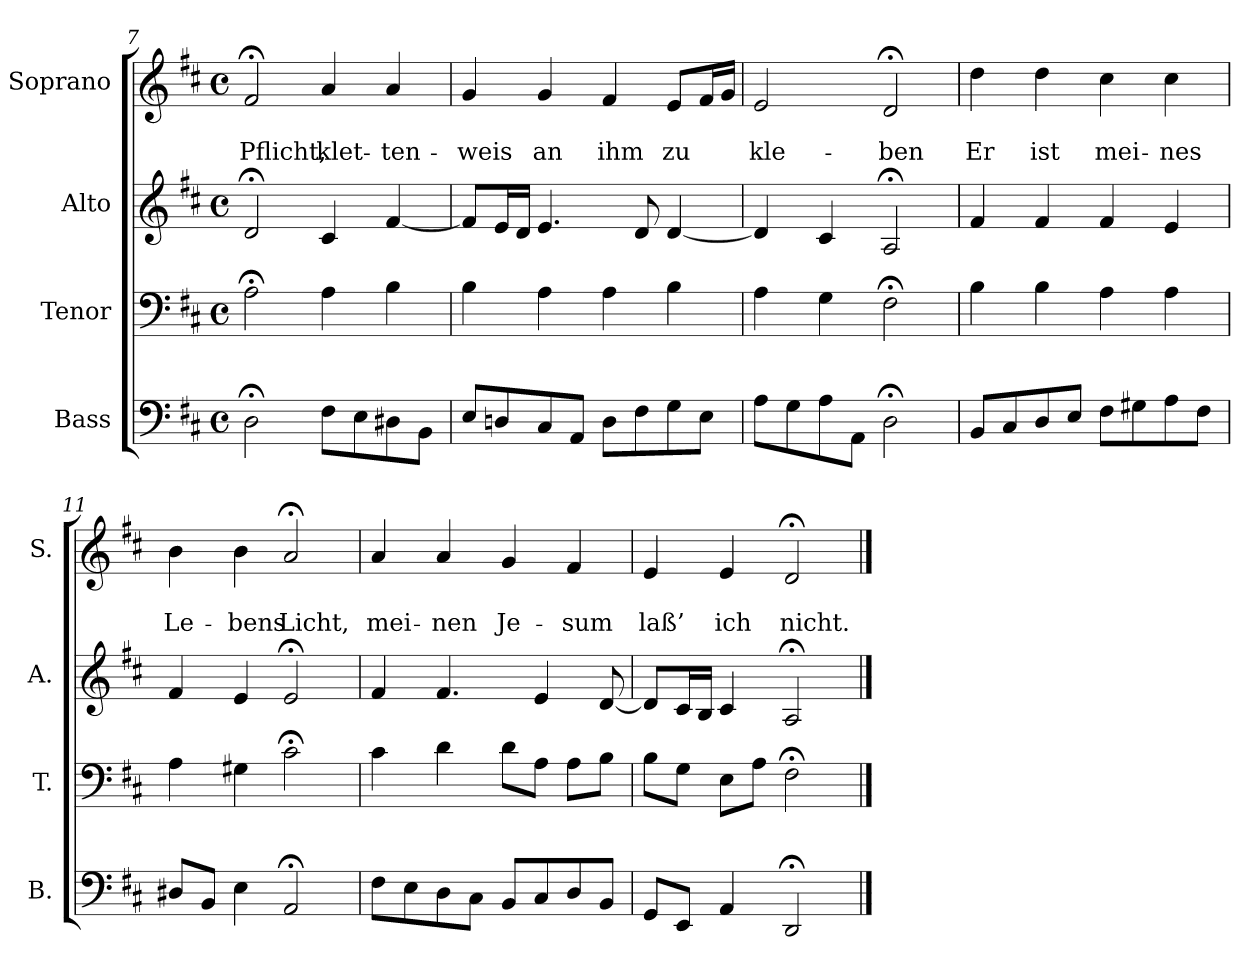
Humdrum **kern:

**kern	**kern	**kern	**kern	**text	**text
*part4	*part3	*part2	*part1	*part1	*part1
*staff4	*staff3	*staff2	*staff1	*staff1	*staff1
*I"Bass	*I"Tenor	*I"Alto	*I"Soprano	*	*
*I'B.	*I'T.	*I'A.	*I'S.	*	*
*clefF4	*clefF4	*clefG2	*clefG2	*	*
*k[f#c#]	*k[f#c#]	*k[f#c#]	*k[f#c#]	*	*
*D:	*D:	*D:	*D:	*	*
*M4/4	*M4/4	*M4/4	*M4/4	*	*
*met(c)	*met(c)	*met(c)	*met(c)	*	*
=7	=7	=7	=7	=7	=7
2D;<\	2A;<\	2d;</	2f#;</	.	Pflicht,
8F#\L	4A\	4c#/	4a/	.	klet-
8E\	.	.	.	.	.
8D#X\	4B\	[4f#/	4a/	.	-ten-
8BB\J	.	.	.	.	.
=8	=8	=8	=8	=8	=8
8E/L	4B\	8f#/L]	4g/	.	-weis
8Dn/	.	16e/L	.	.	.
.	.	16d/JJ	.	.	.
8C#/	4A\	4.e/	4g/	.	an
8AA/J	.	.	.	.	.
8D\L	4A\	.	4f#/	.	ihm
8F#\	.	8d/	.	.	.
8G\	4B\	[4d/	8e/L	.	zu
8E\J	.	.	16f#/L	.	.
.	.	.	16g/JJ	.	.
=9	=9	=9	=9	=9	=9
8A\L	4A\	4d/]	2e/	.	kle-
8G\	.	.	.	.	.
8A\	4G\	4c#/	.	.	.
8AA\J	.	.	.	.	.
2D;<\	2F#;<\	2A;</	2d;</	.	-ben
!!LO:PB:g=z
=10	=10	=10	=10	=10	=10
8BB/L	4B\	4f#/	4dd\	.	Er
8C#/	.	.	.	.	.
8D/	4B\	4f#/	4dd\	.	ist
8E/J	.	.	.	.	.
8F#\L	4A\	4f#/	4cc#\	.	mei-
8G#X\	.	.	.	.	.
8A\	4A\	4e/	4cc#\	.	-nes
8F#\J	.	.	.	.	.
=11	=11	=11	=11	=11	=11
8D#X/L	4A\	4f#/	4b\	.	Le-
8BB/J	.	.	.	.	.
4E\	4G#X\	4e/	4b\	.	-bens
2AA;</	2c#;<\	2e;</	2a;</	.	Licht,
=12	=12	=12	=12	=12	=12
8F#\L	4c#\	4f#/	4a/	.	mei-
8E\	.	.	.	.	.
8D\	4d\	4.f#/	4a/	.	-nen
8C#\J	.	.	.	.	.
8BB/L	8d\L	.	4g/	.	Je-
8C#/	8A\J	4e/	.	.	.
8D/	8A\L	.	4f#/	.	-sum
8BB/J	8B\J	[8d/	.	.	.
=13	=13	=13	=13	=13	=13
8GG/L	8B\L	8d/L]	4e/	.	laß’
8EE/J	8G\J	16c#/L	.	.	.
.	.	16B/JJ	.	.	.
4AA/	8E\L	4c#/	4e/	.	ich
.	8A\J	.	.	.	.
2DD;</	2F#;<\	2A;</	2d;</	.	nicht.
==	==	==	==	==	==
*-	*-	*-	*-	*-	*-
